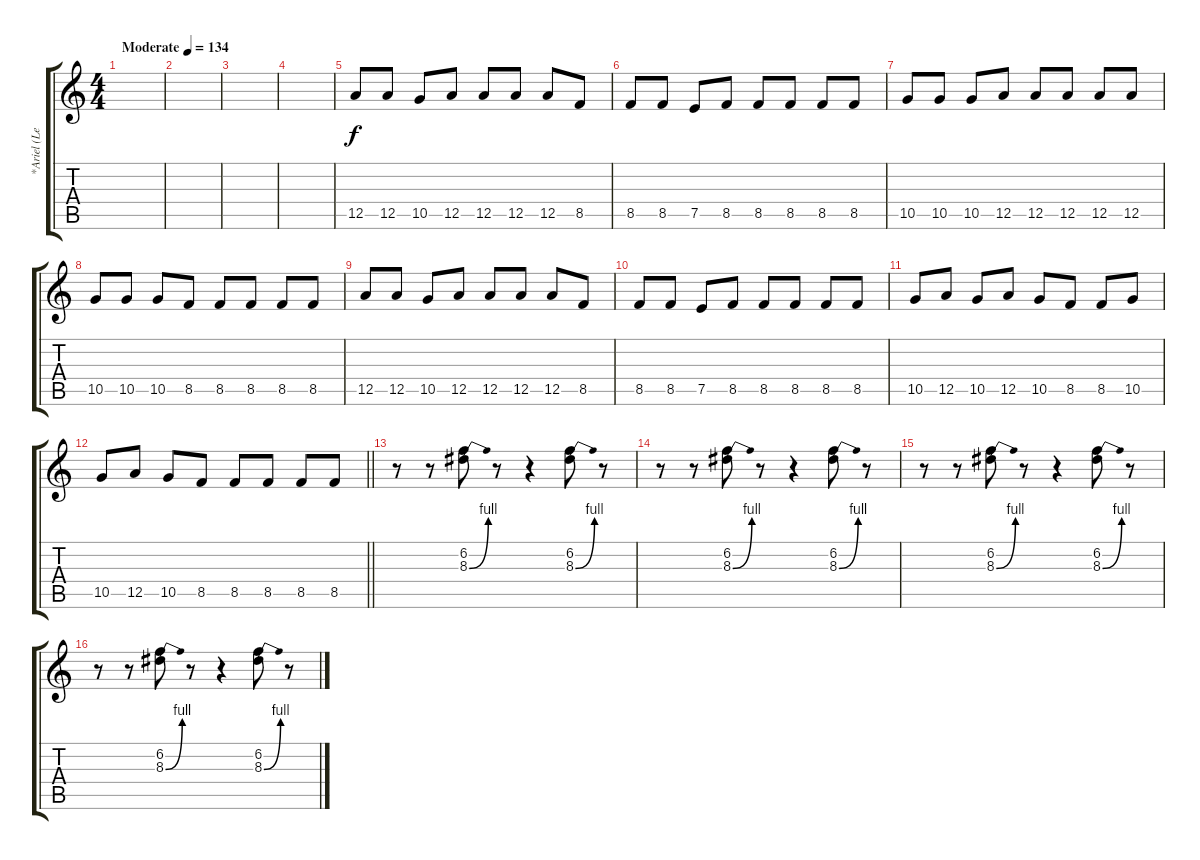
\track ("*Ariel (Lead Guitar)]" "*Ariel (Le") {instrument overdrivenguitar}
\staff {score tabs}
\tuning (E4 B3 G3 D3 A2 E2) {hide}
\ts (4 4)
\section ("" "")
\tempo (134 "Moderate")
\clef g2
\ks c
|
|
|
|
12.5.8 12.5.8 10.5.8 12.5.8 12.5.8 12.5.8 12.5.8 8.5.8 |
8.5.8 8.5.8 7.5.8 8.5.8 8.5.8 8.5.8 8.5.8 8.5.8 |
10.5.8 10.5.8 10.5.8 12.5.8 12.5.8 12.5.8 12.5.8 12.5.8 |
10.5.8 10.5.8 10.5.8 8.5.8 8.5.8 8.5.8 8.5.8 8.5.8 |
12.5.8 12.5.8 10.5.8 12.5.8 12.5.8 12.5.8 12.5.8 8.5.8 |
8.5.8 8.5.8 7.5.8 8.5.8 8.5.8 8.5.8 8.5.8 8.5.8 |
10.5.8 12.5.8 10.5.8 12.5.8 10.5.8 8.5.8 8.5.8 10.5.8 |
\barLineRight lightlight
10.5.8 12.5.8 10.5.8 8.5.8 8.5.8 8.5.8 8.5.8 8.5.8 |
\section ("" "")
r.8 r.8 (6.2 8.3{be (bend 0 0 60 4)}).8 r.8 r.4 (6.2 8.3{be (bend 0 0 60 4)}).8 r.8 |
r.8 r.8 (6.2 8.3{be (bend 0 0 60 4)}).8 r.8 r.4 (6.2 8.3{be (bend 0 0 60 4)}).8 r.8 |
r.8 r.8 (6.2 8.3{be (bend 0 0 60 4)}).8 r.8 r.4 (6.2 8.3{be (bend 0 0 60 4)}).8 r.8 |
r.8 r.8 (6.2 8.3{be (bend 0 0 60 4)}).8 r.8 r.4 (6.2 8.3{be (bend 0 0 60 4)}).8 r.8
